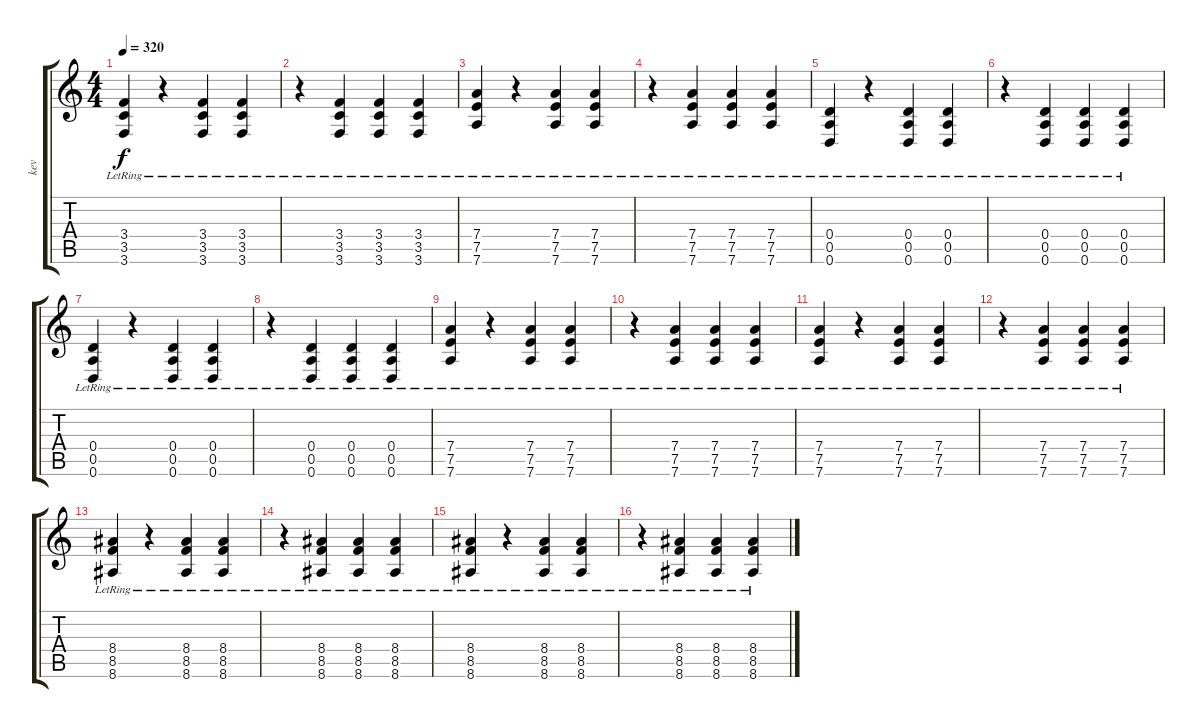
\track ("kev" "kev") {instrument acousticguitarsteel}
\staff {score tabs}
\tuning (E4 B3 G3 D3 A2 D2) {hide}
\ts (4 4)
\tempo 320
\clef g2
\ks c
(3.4{lr} 3.5{lr} 3.6{lr}).4{dy f} r.4 (3.4{lr} 3.5{lr} 3.6{lr}).4 (3.4{lr} 3.5{lr} 3.6{lr}).4 |
r.4 (3.4{lr} 3.5{lr} 3.6{lr}).4 (3.4{lr} 3.5{lr} 3.6{lr}).4 (3.4{lr} 3.5{lr} 3.6{lr}).4 |
(7.4{lr} 7.5{lr} 7.6{lr}).4 r.4 (7.4{lr} 7.5{lr} 7.6{lr}).4 (7.4{lr} 7.5{lr} 7.6{lr}).4 |
r.4 (7.4{lr} 7.5{lr} 7.6{lr}).4 (7.4{lr} 7.5{lr} 7.6{lr}).4 (7.4{lr} 7.5{lr} 7.6{lr}).4 |
(0.4{lr} 0.5{lr} 0.6{lr}).4 r.4 (0.4{lr} 0.5{lr} 0.6{lr}).4 (0.4{lr} 0.5{lr} 0.6{lr}).4 |
r.4 (0.4{lr} 0.5{lr} 0.6{lr}).4 (0.4{lr} 0.5{lr} 0.6{lr}).4 (0.4{lr} 0.5{lr} 0.6{lr}).4 |
(0.4{lr} 0.5{lr} 0.6{lr}).4 r.4 (0.4{lr} 0.5{lr} 0.6{lr}).4 (0.4{lr} 0.5{lr} 0.6{lr}).4 |
r.4 (0.4{lr} 0.5{lr} 0.6{lr}).4 (0.4{lr} 0.5{lr} 0.6{lr}).4 (0.4{lr} 0.5{lr} 0.6{lr}).4 |
(7.4{lr} 7.5{lr} 7.6{lr}).4 r.4 (7.4{lr} 7.5{lr} 7.6{lr}).4 (7.4{lr} 7.5{lr} 7.6{lr}).4 |
r.4 (7.4{lr} 7.5{lr} 7.6{lr}).4 (7.4{lr} 7.5{lr} 7.6{lr}).4 (7.4{lr} 7.5{lr} 7.6{lr}).4 |
(7.4{lr} 7.5{lr} 7.6{lr}).4 r.4 (7.4{lr} 7.5{lr} 7.6{lr}).4 (7.4{lr} 7.5{lr} 7.6{lr}).4 |
r.4 (7.4{lr} 7.5{lr} 7.6{lr}).4 (7.4{lr} 7.5{lr} 7.6{lr}).4 (7.4{lr} 7.5{lr} 7.6{lr}).4 |
(8.4{lr} 8.5{lr} 8.6{lr}).4 r.4 (8.4{lr} 8.5{lr} 8.6{lr}).4 (8.4{lr} 8.5{lr} 8.6{lr}).4 |
r.4 (8.4{lr} 8.5{lr} 8.6{lr}).4 (8.4{lr} 8.5{lr} 8.6{lr}).4 (8.4{lr} 8.5{lr} 8.6{lr}).4 |
(8.4{lr} 8.5{lr} 8.6{lr}).4 r.4 (8.4{lr} 8.5{lr} 8.6{lr}).4 (8.4{lr} 8.5{lr} 8.6{lr}).4 |
r.4 (8.4{lr} 8.5{lr} 8.6{lr}).4 (8.4{lr} 8.5{lr} 8.6{lr}).4 (8.4{lr} 8.5{lr} 8.6{lr}).4
